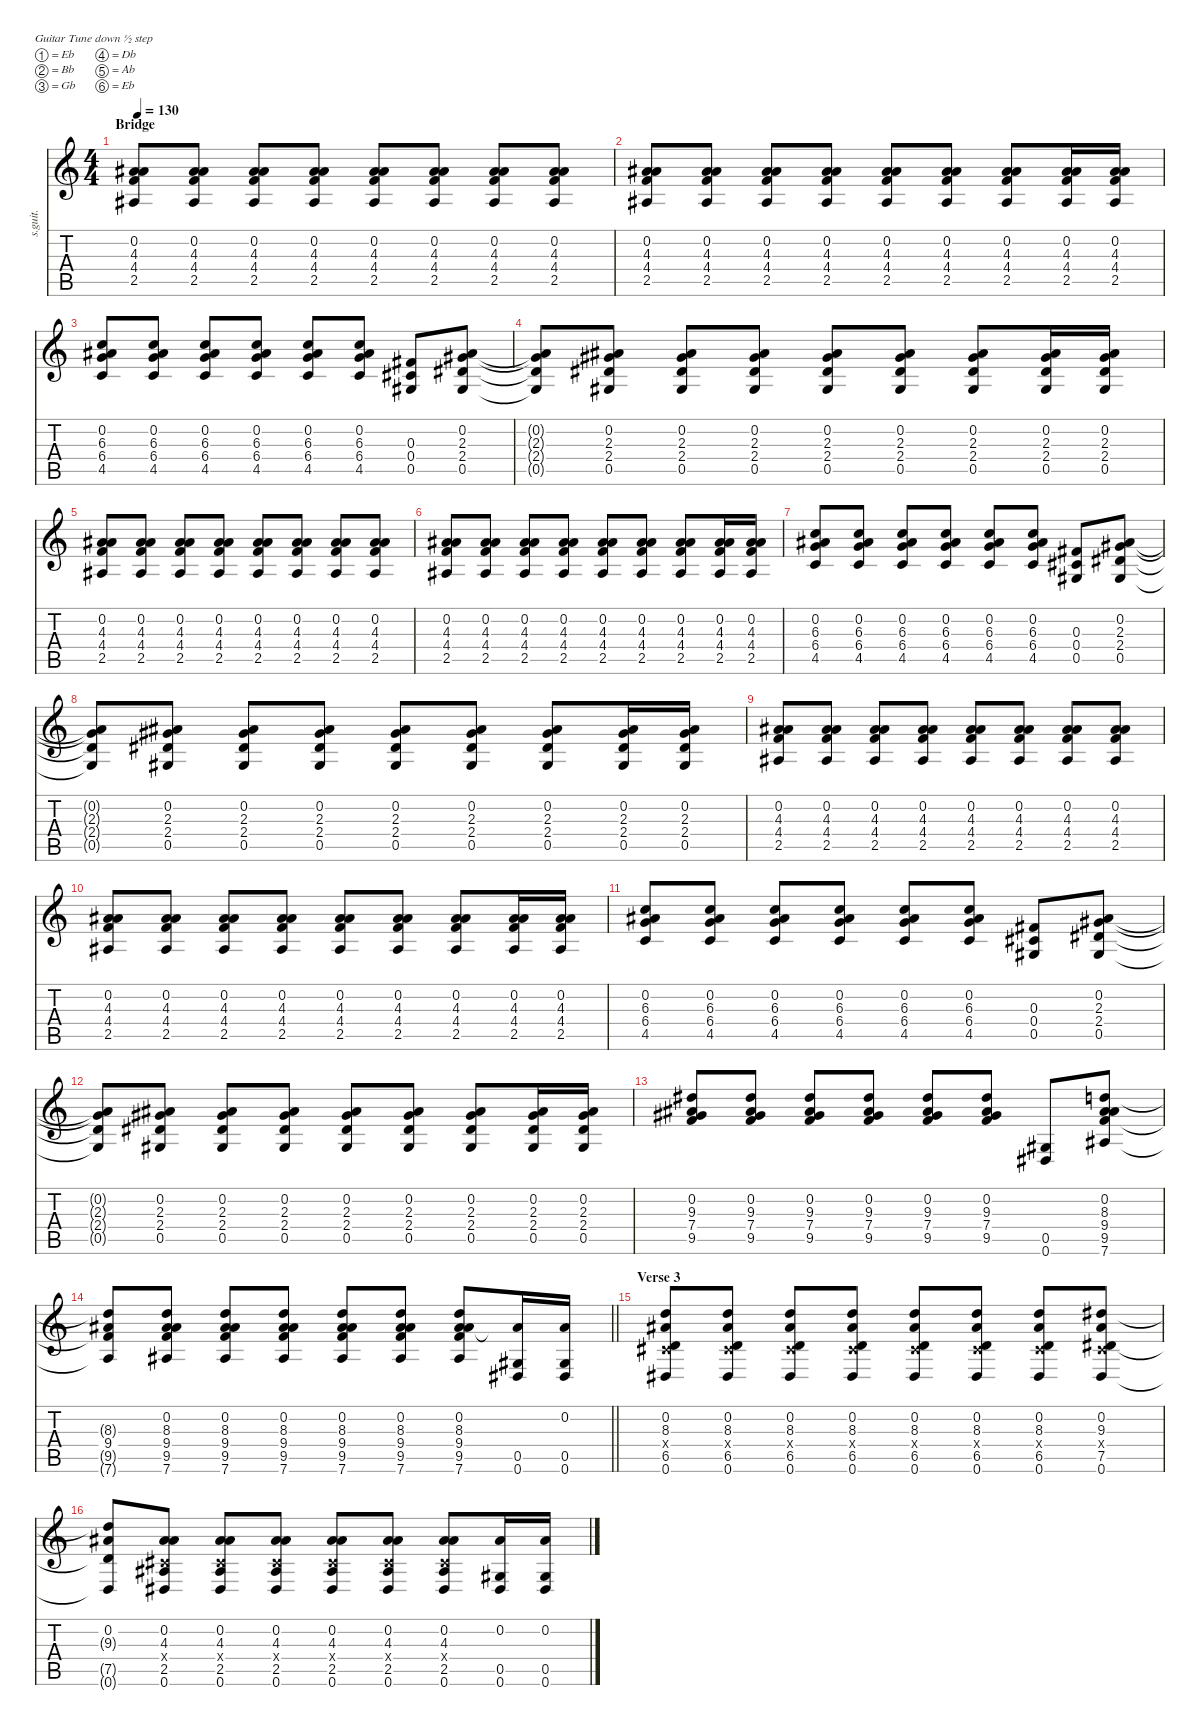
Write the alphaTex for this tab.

\defaultSystemsLayout 4
\hideDynamics
\bracketExtendMode nobrackets
\otherSystemsTrackNameOrientation horizontal
\track ("James" "s.guit.") {instrument acousticguitarsteel}
\staff {score tabs}
\tuning (Eb4 Bb3 Gb3 Db3 Ab2 Eb2)
\ts (4 4)
\section ("" "Bridge")
\tempo 130
\clef g2
\ks c
(0.2{acc #} 4.3{acc #} 4.4 2.5{acc #}).8{dy f beam Up} (0.2{acc #} 4.3{acc #} 4.4 2.5{acc #}).8{beam Up} (0.2{acc #} 4.3{acc #} 4.4 2.5{acc #}).8{beam Up} (0.2{acc #} 4.3{acc #} 4.4 2.5{acc #}).8{beam Up} (0.2{acc #} 4.3{acc #} 4.4 2.5{acc #}).8{beam Up} (0.2{acc #} 4.3{acc #} 4.4 2.5{acc #}).8{beam Up} (0.2{acc #} 4.3{acc #} 4.4 2.5{acc #}).8{beam Up} (0.2{acc #} 4.3{acc #} 4.4 2.5{acc #}).8{beam Up} |
(0.2{acc #} 4.3{acc #} 4.4 2.5{acc #}).8{beam Up} (0.2{acc #} 4.3{acc #} 4.4 2.5{acc #}).8{beam Up} (0.2{acc #} 4.3{acc #} 4.4 2.5{acc #}).8{beam Up} (0.2{acc #} 4.3{acc #} 4.4 2.5{acc #}).8{beam Up} (0.2{acc #} 4.3{acc #} 4.4 2.5{acc #}).8{beam Up} (0.2{acc #} 4.3{acc #} 4.4 2.5{acc #}).8{beam Up} (0.2{acc #} 4.3{acc #} 4.4 2.5{acc #}).8{beam Up} (0.2{acc #} 4.3{acc #} 4.4 2.5{acc #}).16{beam Up} (0.2{acc #} 4.3{acc #} 4.4 2.5{acc #}).16{beam Up} |
(0.2{acc #} 6.3 6.4 4.5).8{beam Up} (0.2{acc #} 6.3 6.4 4.5).8{beam Up} (0.2{acc #} 6.3 6.4 4.5).8{beam Up} (0.2{acc #} 6.3 6.4 4.5).8{beam Up} (0.2{acc #} 6.3 6.4 4.5).8{beam Up} (0.2{acc #} 6.3 6.4 4.5).8{beam Up} (0.3{acc #} 0.4{acc #} 0.5{acc #}).8{beam Up} (0.2{acc #} 2.3{acc #} 2.4{acc #} 0.5{acc #}).8{beam Up} |
(0.2{t acc #} 2.3{t acc #} 2.4{t acc #} 0.5{t acc #}).8{beam Up} (0.2{acc #} 2.3{acc #} 2.4{acc #} 0.5{acc #}).8{beam Up} (0.2{acc #} 2.3{acc #} 2.4{acc #} 0.5{acc #}).8{beam Up} (0.2{acc #} 2.3{acc #} 2.4{acc #} 0.5{acc #}).8{beam Up} (0.2{acc #} 2.3{acc #} 2.4{acc #} 0.5{acc #}).8{beam Up} (0.2{acc #} 2.3{acc #} 2.4{acc #} 0.5{acc #}).8{beam Up} (0.2{acc #} 2.3{acc #} 2.4{acc #} 0.5{acc #}).8{beam Up} (0.2{acc #} 2.3{acc #} 2.4{acc #} 0.5{acc #}).16{beam Up} (0.2{acc #} 2.3{acc #} 2.4{acc #} 0.5{acc #}).16{beam Up} |
(0.2{acc #} 4.3{acc #} 4.4 2.5{acc #}).8{beam Up} (0.2{acc #} 4.3{acc #} 4.4 2.5{acc #}).8{beam Up} (0.2{acc #} 4.3{acc #} 4.4 2.5{acc #}).8{beam Up} (0.2{acc #} 4.3{acc #} 4.4 2.5{acc #}).8{beam Up} (0.2{acc #} 4.3{acc #} 4.4 2.5{acc #}).8{beam Up} (0.2{acc #} 4.3{acc #} 4.4 2.5{acc #}).8{beam Up} (0.2{acc #} 4.3{acc #} 4.4 2.5{acc #}).8{beam Up} (0.2{acc #} 4.3{acc #} 4.4 2.5{acc #}).8{beam Up} |
(0.2{acc #} 4.3{acc #} 4.4 2.5{acc #}).8{beam Up} (0.2{acc #} 4.3{acc #} 4.4 2.5{acc #}).8{beam Up} (0.2{acc #} 4.3{acc #} 4.4 2.5{acc #}).8{beam Up} (0.2{acc #} 4.3{acc #} 4.4 2.5{acc #}).8{beam Up} (0.2{acc #} 4.3{acc #} 4.4 2.5{acc #}).8{beam Up} (0.2{acc #} 4.3{acc #} 4.4 2.5{acc #}).8{beam Up} (0.2{acc #} 4.3{acc #} 4.4 2.5{acc #}).8{beam Up} (0.2{acc #} 4.3{acc #} 4.4 2.5{acc #}).16{beam Up} (0.2{acc #} 4.3{acc #} 4.4 2.5{acc #}).16{beam Up} |
(0.2{acc #} 6.3 6.4 4.5).8{beam Up} (0.2{acc #} 6.3 6.4 4.5).8{beam Up} (0.2{acc #} 6.3 6.4 4.5).8{beam Up} (0.2{acc #} 6.3 6.4 4.5).8{beam Up} (0.2{acc #} 6.3 6.4 4.5).8{beam Up} (0.2{acc #} 6.3 6.4 4.5).8{beam Up} (0.3{acc #} 0.4{acc #} 0.5{acc #}).8{beam Up} (0.2{acc #} 2.3{acc #} 2.4{acc #} 0.5{acc #}).8{beam Up} |
(0.2{t acc #} 2.3{t acc #} 2.4{t acc #} 0.5{t acc #}).8{beam Up} (0.2{acc #} 2.3{acc #} 2.4{acc #} 0.5{acc #}).8{beam Up} (0.2{acc #} 2.3{acc #} 2.4{acc #} 0.5{acc #}).8{beam Up} (0.2{acc #} 2.3{acc #} 2.4{acc #} 0.5{acc #}).8{beam Up} (0.2{acc #} 2.3{acc #} 2.4{acc #} 0.5{acc #}).8{beam Up} (0.2{acc #} 2.3{acc #} 2.4{acc #} 0.5{acc #}).8{beam Up} (0.2{acc #} 2.3{acc #} 2.4{acc #} 0.5{acc #}).8{beam Up} (0.2{acc #} 2.3{acc #} 2.4{acc #} 0.5{acc #}).16{beam Up} (0.2{acc #} 2.3{acc #} 2.4{acc #} 0.5{acc #}).16{beam Up} |
(0.2{acc #} 4.3{acc #} 4.4 2.5{acc #}).8{beam Up} (0.2{acc #} 4.3{acc #} 4.4 2.5{acc #}).8{beam Up} (0.2{acc #} 4.3{acc #} 4.4 2.5{acc #}).8{beam Up} (0.2{acc #} 4.3{acc #} 4.4 2.5{acc #}).8{beam Up} (0.2{acc #} 4.3{acc #} 4.4 2.5{acc #}).8{beam Up} (0.2{acc #} 4.3{acc #} 4.4 2.5{acc #}).8{beam Up} (0.2{acc #} 4.3{acc #} 4.4 2.5{acc #}).8{beam Up} (0.2{acc #} 4.3{acc #} 4.4 2.5{acc #}).8{beam Up} |
(0.2{acc #} 4.3{acc #} 4.4 2.5{acc #}).8{beam Up} (0.2{acc #} 4.3{acc #} 4.4 2.5{acc #}).8{beam Up} (0.2{acc #} 4.3{acc #} 4.4 2.5{acc #}).8{beam Up} (0.2{acc #} 4.3{acc #} 4.4 2.5{acc #}).8{beam Up} (0.2{acc #} 4.3{acc #} 4.4 2.5{acc #}).8{beam Up} (0.2{acc #} 4.3{acc #} 4.4 2.5{acc #}).8{beam Up} (0.2{acc #} 4.3{acc #} 4.4 2.5{acc #}).8{beam Up} (0.2{acc #} 4.3{acc #} 4.4 2.5{acc #}).16{beam Up} (0.2{acc #} 4.3{acc #} 4.4 2.5{acc #}).16{beam Up} |
(0.2{acc #} 6.3 6.4 4.5).8{beam Up} (0.2{acc #} 6.3 6.4 4.5).8{beam Up} (0.2{acc #} 6.3 6.4 4.5).8{beam Up} (0.2{acc #} 6.3 6.4 4.5).8{beam Up} (0.2{acc #} 6.3 6.4 4.5).8{beam Up} (0.2{acc #} 6.3 6.4 4.5).8{beam Up} (0.3{acc #} 0.4{acc #} 0.5{acc #}).8{beam Up} (0.2{acc #} 2.3{acc #} 2.4{acc #} 0.5{acc #}).8{beam Up} |
(0.2{t acc #} 2.3{t acc #} 2.4{t acc #} 0.5{t acc #}).8{beam Up} (0.2{acc #} 2.3{acc #} 2.4{acc #} 0.5{acc #}).8{beam Up} (0.2{acc #} 2.3{acc #} 2.4{acc #} 0.5{acc #}).8{beam Up} (0.2{acc #} 2.3{acc #} 2.4{acc #} 0.5{acc #}).8{beam Up} (0.2{acc #} 2.3{acc #} 2.4{acc #} 0.5{acc #}).8{beam Up} (0.2{acc #} 2.3{acc #} 2.4{acc #} 0.5{acc #}).8{beam Up} (0.2{acc #} 2.3{acc #} 2.4{acc #} 0.5{acc #}).8{beam Up} (0.2{acc #} 2.3{acc #} 2.4{acc #} 0.5{acc #}).16{beam Up} (0.2{acc #} 2.3{acc #} 2.4{acc #} 0.5{acc #}).16{beam Up} |
(0.2{acc #} 9.3{acc #} 7.4{acc #} 9.5).8{beam Up} (0.2{acc #} 9.3{acc #} 7.4{acc #} 9.5).8{beam Up} (0.2{acc #} 9.3{acc #} 7.4{acc #} 9.5).8{beam Up} (0.2{acc #} 9.3{acc #} 7.4{acc #} 9.5).8{beam Up} (0.2{acc #} 9.3{acc #} 7.4{acc #} 9.5).8{beam Up} (0.2{acc #} 9.3{acc #} 7.4{acc #} 9.5).8{beam Up} (0.5{acc #} 0.6{acc #}).8{beam Up} (0.2{acc #} 8.3 9.4{acc #} 9.5 7.6{acc #}).8{beam Up} |
\barLineRight lightlight
(8.3{t} 9.4{acc #} 9.5{t} 7.6{t acc #}).8{beam Up} (0.2{acc #} 8.3 9.4{acc #} 9.5 7.6{acc #}).8{beam Up} (0.2{acc #} 8.3 9.4{acc #} 9.5 7.6{acc #}).8{beam Up} (0.2{acc #} 8.3 9.4{acc #} 9.5 7.6{acc #}).8{beam Up} (0.2{acc #} 8.3 9.4{acc #} 9.5 7.6{acc #}).8{beam Up} (0.2{acc #} 8.3 9.4{acc #} 9.5 7.6{acc #}).8{beam Up} (0.2{acc #} 8.3 9.4{acc #} 9.5 7.6{acc #}).8{beam Up} (0.5{acc #} 0.6{acc #} 0.2{t acc #}).16{beam Up} (0.5{acc #} 0.6{acc #} 0.2{acc #}).16{beam Up} |
\section ("" "Verse 3")
(8.3 0.4{x acc #} 6.5 0.6{acc #} 0.2{acc #}).8{beam Up} (8.3 0.4{x acc #} 6.5 0.6{acc #} 0.2{acc #}).8{beam Up} (8.3 0.4{x acc #} 6.5 0.6{acc #} 0.2{acc #}).8{beam Up} (8.3 0.4{x acc #} 6.5 0.6{acc #} 0.2{acc #}).8{beam Up} (8.3 0.4{x acc #} 6.5 0.6{acc #} 0.2{acc #}).8{beam Up} (8.3 0.4{x acc #} 6.5 0.6{acc #} 0.2{acc #}).8{beam Up} (8.3 0.4{x acc #} 6.5 0.6{acc #} 0.2{acc #}).8{beam Up} (9.3{acc #} 0.4{x acc #} 7.5{acc #} 0.6{acc #} 0.2{acc #}).8{beam Up} |
(9.3{t acc #} 7.5{t acc #} 0.6{t acc #} 0.2{acc #}).8{beam Up} (4.3{acc #} 0.4{x acc #} 2.5{acc #} 0.6{acc #} 0.2{acc #}).8{beam Up} (4.3{acc #} 0.4{x acc #} 2.5{acc #} 0.6{acc #} 0.2{acc #}).8{beam Up} (4.3{acc #} 0.4{x acc #} 2.5{acc #} 0.6{acc #} 0.2{acc #}).8{beam Up} (4.3{acc #} 0.4{x acc #} 2.5{acc #} 0.6{acc #} 0.2{acc #}).8{beam Up} (4.3{acc #} 0.4{x acc #} 2.5{acc #} 0.6{acc #} 0.2{acc #}).8{beam Up} (4.3{acc #} 0.4{x acc #} 2.5{acc #} 0.6{acc #} 0.2{acc #}).8{beam Up} (0.5{acc #} 0.6{acc #} 0.2{acc #}).16{beam Up} (0.5{acc #} 0.6{acc #} 0.2{acc #}).16{beam Up}
